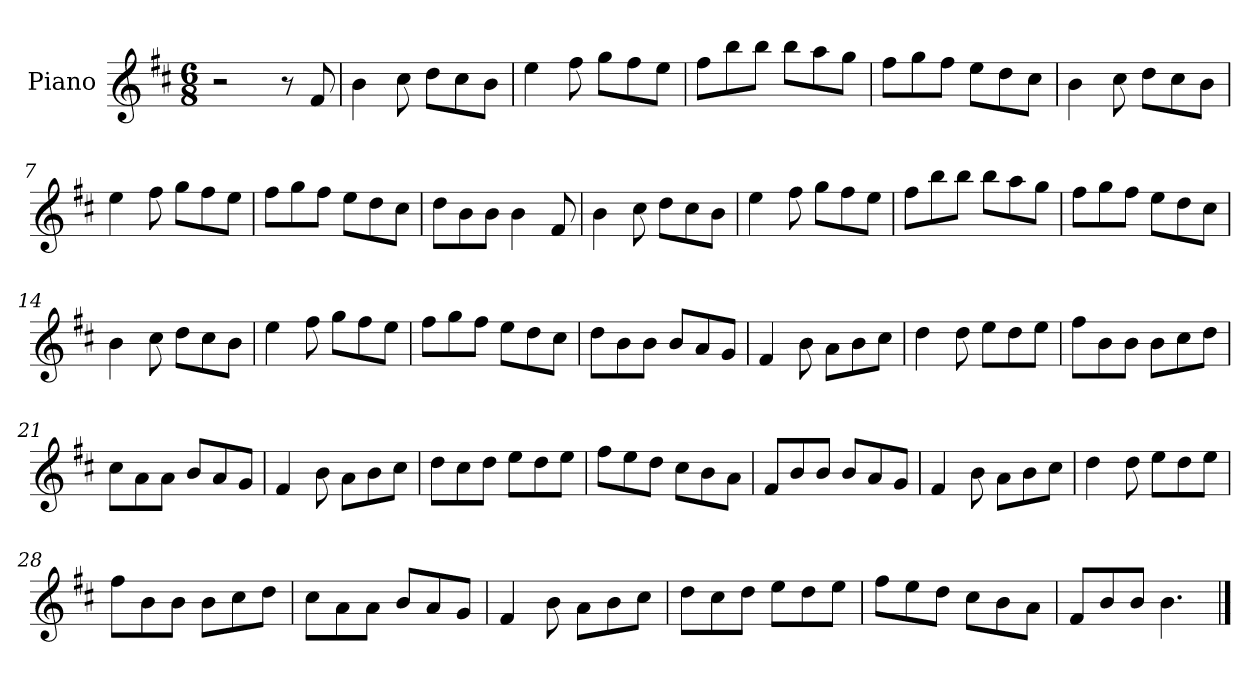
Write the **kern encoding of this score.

**kern
*part1
*staff1
*I"Piano
*I'Pno
*clefG2
*k[f#c#]
*M6/8
=1
2r
8r
8f#/
=2
4b\
8cc#\
8dd\L
8cc#\
8b\J
=3
4ee\
8ff#\
8gg\L
8ff#\
8ee\J
=4
8ff#\L
8bb\
8bb\J
8bb\L
8aa\
8gg\J
=5
8ff#\L
8gg\
8ff#\J
8ee\L
8dd\
8cc#\J
=6
4b\
8cc#\
8dd\L
8cc#\
8b\J
=7
4ee\
8ff#\
8gg\L
8ff#\
8ee\J
=8
8ff#\L
8gg\
8ff#\J
8ee\L
8dd\
8cc#\J
=9
8dd\L
8b\
8b\J
4b\
8f#/
=10
4b\
8cc#\
8dd\L
8cc#\
8b\J
=11
4ee\
8ff#\
8gg\L
8ff#\
8ee\J
=12
8ff#\L
8bb\
8bb\J
8bb\L
8aa\
8gg\J
=13
8ff#\L
8gg\
8ff#\J
8ee\L
8dd\
8cc#\J
=14
4b\
8cc#\
8dd\L
8cc#\
8b\J
=15
4ee\
8ff#\
8gg\L
8ff#\
8ee\J
=16
8ff#\L
8gg\
8ff#\J
8ee\L
8dd\
8cc#\J
=17
8dd\L
8b\
8b\J
8b/L
8a/
8g/J
=18
4f#/
8b\
8a\L
8b\
8cc#\J
=19
4dd\
8dd\
8ee\L
8dd\
8ee\J
=20
8ff#\L
8b\
8b\J
8b\L
8cc#\
8dd\J
=21
8cc#\L
8a\
8a\J
8b/L
8a/
8g/J
=22
4f#/
8b\
8a\L
8b\
8cc#\J
=23
8dd\L
8cc#\
8dd\J
8ee\L
8dd\
8ee\J
=24
8ff#\L
8ee\
8dd\J
8cc#\L
8b\
8a\J
=25
8f#/L
8b/
8b/J
8b/L
8a/
8g/J
=26
4f#/
8b\
8a\L
8b\
8cc#\J
=27
4dd\
8dd\
8ee\L
8dd\
8ee\J
=28
8ff#\L
8b\
8b\J
8b\L
8cc#\
8dd\J
=29
8cc#\L
8a\
8a\J
8b/L
8a/
8g/J
=30
4f#/
8b\
8a\L
8b\
8cc#\J
=31
8dd\L
8cc#\
8dd\J
8ee\L
8dd\
8ee\J
=32
8ff#\L
8ee\
8dd\J
8cc#\L
8b\
8a\J
=33
8f#/L
8b/
8b/J
4.b\
==
*-
